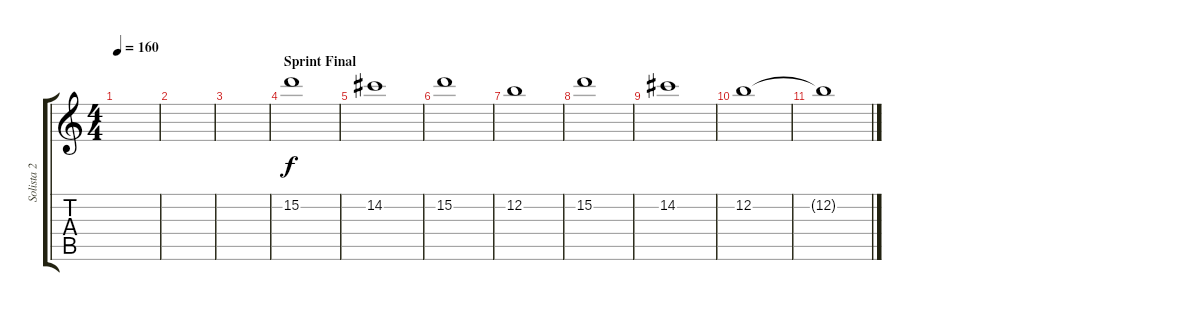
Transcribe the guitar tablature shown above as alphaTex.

\track ("Solista 2" "Solista 2") {instrument distortionguitar}
\staff {score tabs}
\tuning (E4 B3 G3 D3 A2 E2) {hide}
\ts (4 4)
\tempo 160
\clef g2
\ks c
|
|
|
\section ("" "Sprint Final")
15.2.1 |
14.2.1 |
15.2.1 |
12.2.1 |
15.2.1 |
14.2.1 |
12.2.1 |
12.2{t}.1
